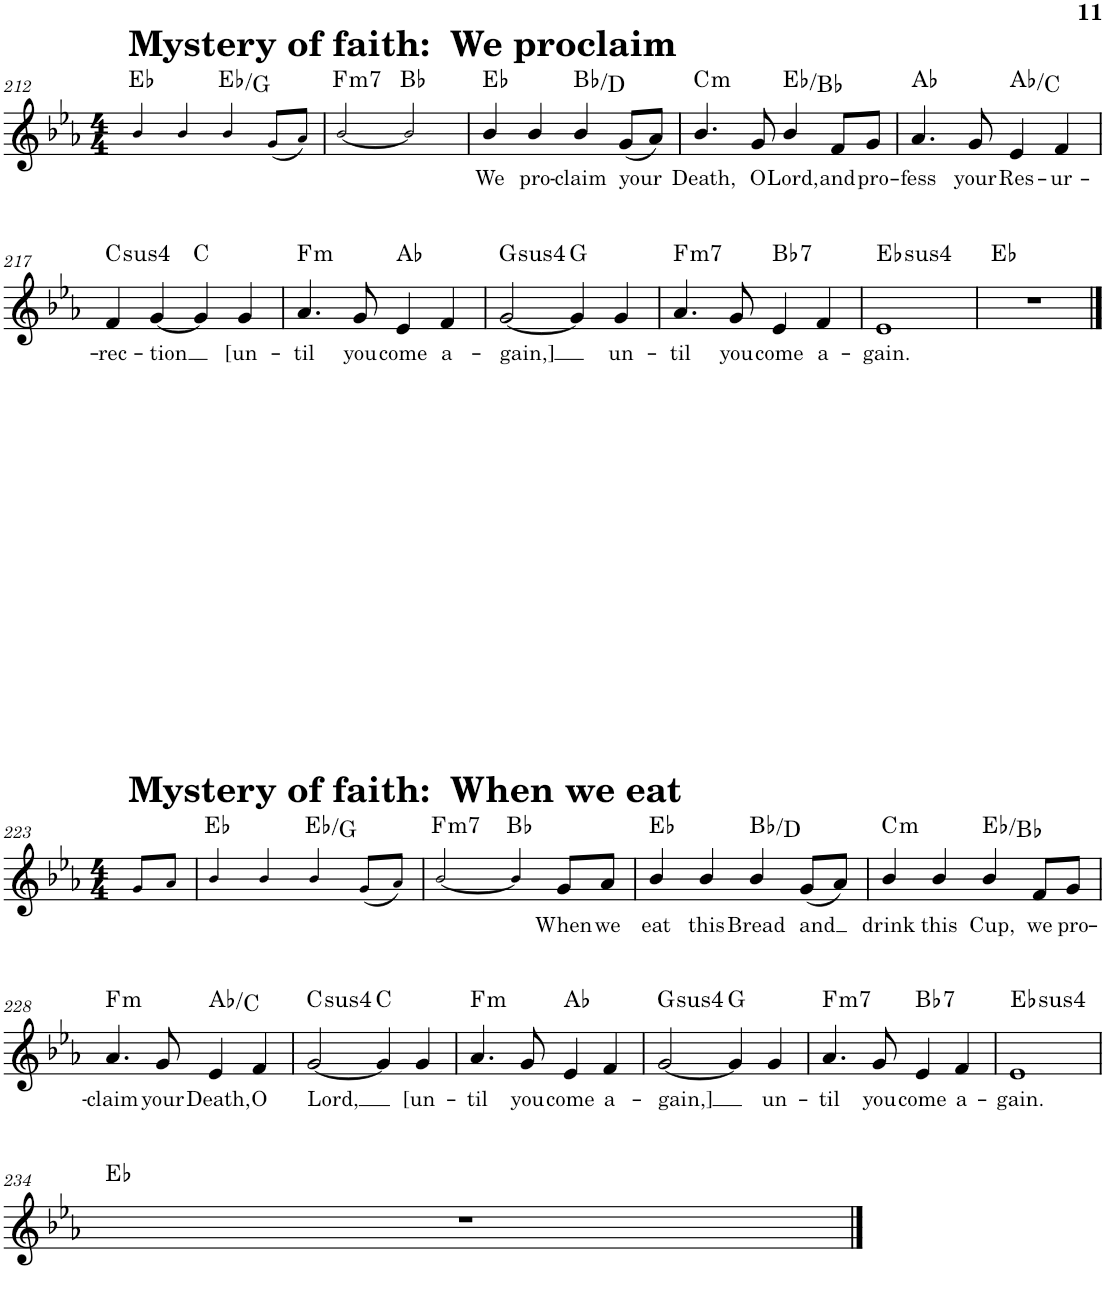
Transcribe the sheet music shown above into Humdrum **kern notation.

**kern	**text	**harte
*part1	*part1	*part1
*staff1	*staff1	*
*I"Piano	*	*
*I'Pno.	*	*
!!LO:PB:g=z
*clefG2	*	*
*k[b-e-a-]	*	*
*M4/4	*	*
=212	=212	=212
!LO:TX:a:B:t=Mystery of faith&colon;  We proclaim	!	!
4b-!/	.	Eb:maj
4b-!/	.	.
4b-!/	.	Eb:maj/3
(8g!/L	.	.
8a-!/J)	.	.
=213	=213	=213
!	!	!LO:H:kt=m7
[2b-!/	.	F:min7
2b-!/]	.	Bb:maj
=214	=214	=214
!	!LO:LY:b	!
4b-/	We	Eb:maj
!	!LO:LY:b	!
4b-/	pro-	.
!	!LO:LY:b	!
4b-/	-claim	Bb:maj/3
!	!LO:LY:b	!
(8g/L	your	.
8a-/J)	.	.
=215	=215	=215
!	!LO:LY:b	!LO:H:kt=m
4.b-/	Death,	C:min
!	!LO:LY:b	!
8g/	O	.
!	!LO:LY:b	!
4b-/	Lord,	Eb:maj/5
!	!LO:LY:b	!
8f/L	and	.
!	!LO:LY:b	!
8g/J	pro-	.
=216	=216	=216
!	!LO:LY:b	!
4.a-/	-fess	Ab:maj
!	!LO:LY:b	!
8g/	your	.
!	!LO:LY:b	!
4e-/	Res-	Ab:maj/3
!	!LO:LY:b	!
4f/	-ur-	.
!!LO:LB:g=z
=217	=217	=217
!	!LO:LY:b	!LO:H:kt=4
4f/	-rec-	C:sus4
!	!LO:LY:b	!
[4g/	-tion	.
4g/]	.	C:maj
!	!LO:LY:b	!
4g/	[un-	.
=218	=218	=218
!	!LO:LY:b	!LO:H:kt=m
4.a-/	-til	F:min
!	!LO:LY:b	!
8g/	you	.
!	!LO:LY:b	!
4e-/	come	Ab:maj
!	!LO:LY:b	!
4f/	a-	.
=219	=219	=219
!	!LO:LY:b	!LO:H:kt=4
[2g/	-gain,]	G:sus4
4g/]	.	G:maj
!	!LO:LY:b	!
4g/	un-	.
=220	=220	=220
!	!LO:LY:b	!LO:H:kt=m7
4.a-/	-til	F:min7
!	!LO:LY:b	!
8g/	you	.
!	!LO:LY:b	!LO:H:kt=7
4e-/	come	Bb:7
!	!LO:LY:b	!
4f/	a-	.
=221	=221	=221
!	!LO:LY:b	!LO:H:kt=4
1e-	-gain.	Eb:sus4
=222	=222	=222
1r	.	Eb:maj
!!LO:LB:g=z
==223	==223	==223
*M4/4	*	*
!LO:TX:a:B:t=Mystery of faith&colon;  When we eat	!	!
8g!/L	.	.
8a-!/J	.	.
=224	=224	=224
4b-!/	.	Eb:maj
4b-!/	.	.
4b-!/	.	Eb:maj/3
(8g!/L	.	.
8a-!/J)	.	.
=225	=225	=225
!	!	!LO:H:kt=m7
[2b-!/	.	F:min7
4b-!/]	.	Bb:maj
!	!LO:LY:b	!
8g/L	When	.
!	!LO:LY:b	!
8a-/J	we	.
=226	=226	=226
!	!LO:LY:b	!
4b-/	eat	Eb:maj
!	!LO:LY:b	!
4b-/	this	.
!	!LO:LY:b	!
4b-/	Bread	Bb:maj/3
!	!LO:LY:b	!
(8g/L	and	.
8a-/J)	.	.
=227	=227	=227
!	!LO:LY:b	!LO:H:kt=m
4b-/	drink	C:min
!	!LO:LY:b	!
4b-/	this	.
!	!LO:LY:b	!
4b-/	Cup,	Eb:maj/5
!	!LO:LY:b	!
8f/L	we	.
!	!LO:LY:b	!
8g/J	pro-	.
!!LO:LB:g=z
=228	=228	=228
!	!LO:LY:b	!LO:H:kt=m
4.a-/	-claim	F:min
!	!LO:LY:b	!
8g/	your	.
!	!LO:LY:b	!
4e-/	Death,	Ab:maj/3
!	!LO:LY:b	!
4f/	O	.
=229	=229	=229
!	!LO:LY:b	!LO:H:kt=4
[2g/	-Lord,	C:sus4
4g/]	.	C:maj
!	!LO:LY:b	!
4g/	[un-	.
=230	=230	=230
!	!LO:LY:b	!LO:H:kt=m
4.a-/	-til	F:min
!	!LO:LY:b	!
8g/	you	.
!	!LO:LY:b	!
4e-/	come	Ab:maj
!	!LO:LY:b	!
4f/	a-	.
=231	=231	=231
!	!LO:LY:b	!LO:H:kt=4
[2g/	-gain,]	G:sus4
4g/]	.	G:maj
!	!LO:LY:b	!
4g/	un-	.
=232	=232	=232
!	!LO:LY:b	!LO:H:kt=m7
4.a-/	-til	F:min7
!	!LO:LY:b	!
8g/	you	.
!	!LO:LY:b	!LO:H:kt=7
4e-/	come	Bb:7
!	!LO:LY:b	!
4f/	a-	.
=233	=233	=233
!	!LO:LY:b	!LO:H:kt=4
1e-	-gain.	Eb:sus4
!!LO:LB:g=z
=234	=234	=234
1r	.	Eb:maj
==	==	==
*-	*-	*-
